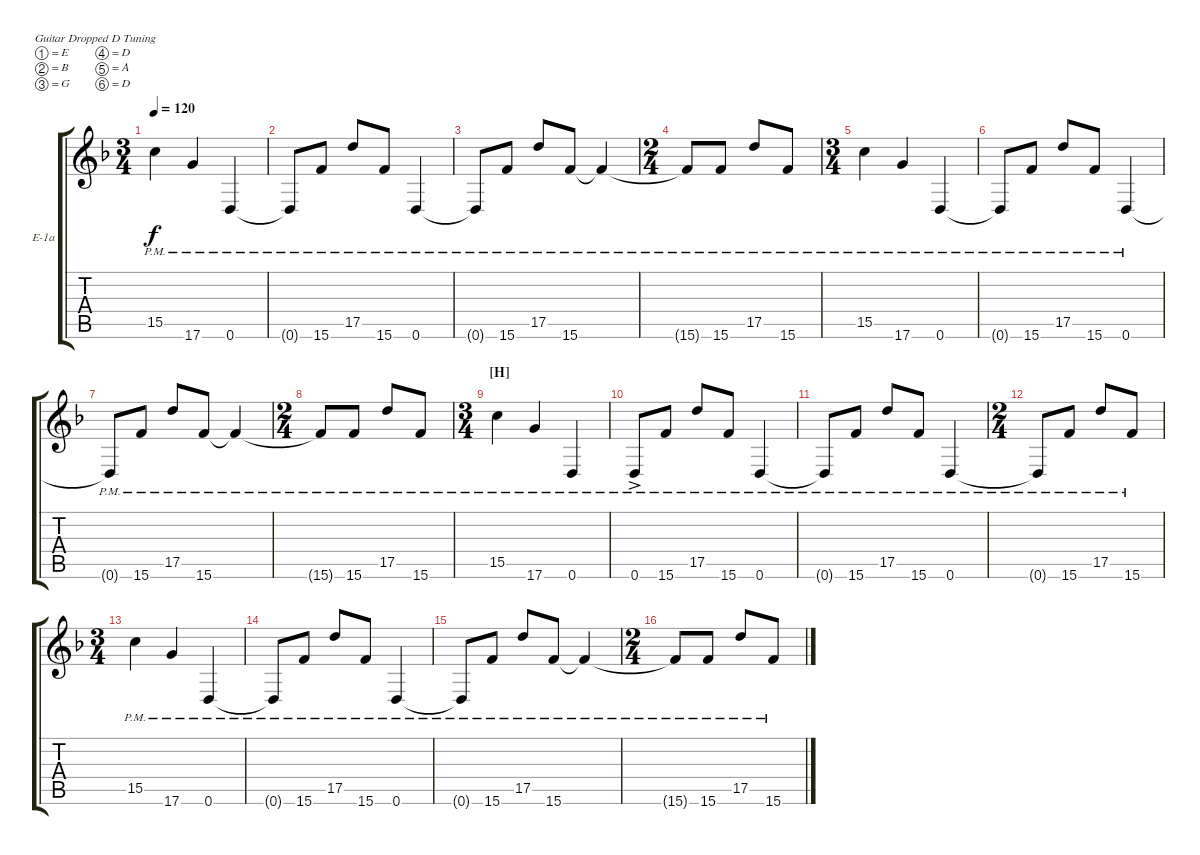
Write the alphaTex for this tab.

\defaultSystemsLayout 4
\bracketExtendMode groupsimilarinstruments
\firstSystemTrackNameOrientation horizontal
\otherSystemsTrackNameOrientation horizontal
\track ("Effect 1a" "E-1a") {instrument electricguitarclean}
\staff {score tabs}
\tuning (E4 B3 G3 D3 A2 D2)
\ts (3 4)
\tempo 120
\clef g2
\ks f
15.5{pm}.4{dy f} 17.6{pm}.4 0.6{pm}.4 |
0.6{pm t}.8 15.6{pm}.8 17.5{pm}.8 15.6{pm}.8 0.6{pm}.4 |
0.6{pm t}.8 15.6{pm}.8 17.5{pm}.8 15.6{pm}.8 15.6{pm t}.4 |
\ts (2 4)
15.6{pm t}.8 15.6{pm}.8 17.5{pm}.8 15.6{pm}.8 |
\ts (3 4)
15.5{pm}.4 17.6{pm}.4 0.6{pm}.4 |
0.6{pm t}.8 15.6{pm}.8 17.5{pm}.8 15.6{pm}.8 0.6{pm}.4 |
0.6{pm t}.8 15.6{pm}.8 17.5{pm}.8 15.6{pm}.8 15.6{pm t}.4 |
\ts (2 4)
15.6{pm t}.8 15.6{pm}.8 17.5{pm}.8 15.6{pm}.8 |
\ts (3 4)
\section ("H" "")
15.5{pm}.4 17.6{pm}.4 0.6{pm}.4 |
0.6{ac pm}.8 15.6{pm}.8 17.5{pm}.8 15.6{pm}.8 0.6{pm}.4 |
0.6{pm t}.8 15.6{pm}.8 17.5{pm}.8 15.6{pm}.8 0.6{pm}.4 |
\ts (2 4)
0.6{pm t}.8 15.6{pm}.8 17.5{pm}.8 15.6{pm}.8 |
\ts (3 4)
15.5{pm}.4 17.6{pm}.4 0.6{pm}.4 |
0.6{pm t}.8 15.6{pm}.8 17.5{pm}.8 15.6{pm}.8 0.6{pm}.4 |
0.6{pm t}.8 15.6{pm}.8 17.5{pm}.8 15.6{pm}.8 15.6{pm t}.4 |
\ts (2 4)
15.6{pm t}.8 15.6{pm}.8 17.5{pm}.8 15.6{pm}.8
